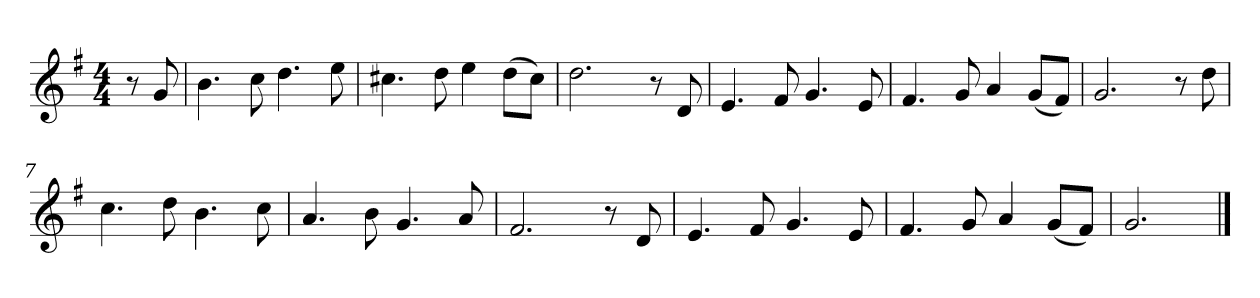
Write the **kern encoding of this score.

**kern
*part1
*staff1
*k[f#]
*M4/4
*MM120
=
8r
8g
=1
4.b
8cc
4.dd
8ee
=2
4.cc#X
8dd
4ee
(8ddL
8cc#J)
=3
2.dd
8r
8d
=4
4.e
8f#
4.g
8e
=5
4.f#
8g
4a
(8gL
8f#J)
=6
2.g
8r
8dd
=7
4.cc
8dd
4.b
8cc
=8
4.a
8b
4.g
8a
=9
2.f#
8r
8d
=10
4.e
8f#
4.g
8e
=11
4.f#
8g
4a
(8gL
8f#J)
=12
2.g
==
*-
